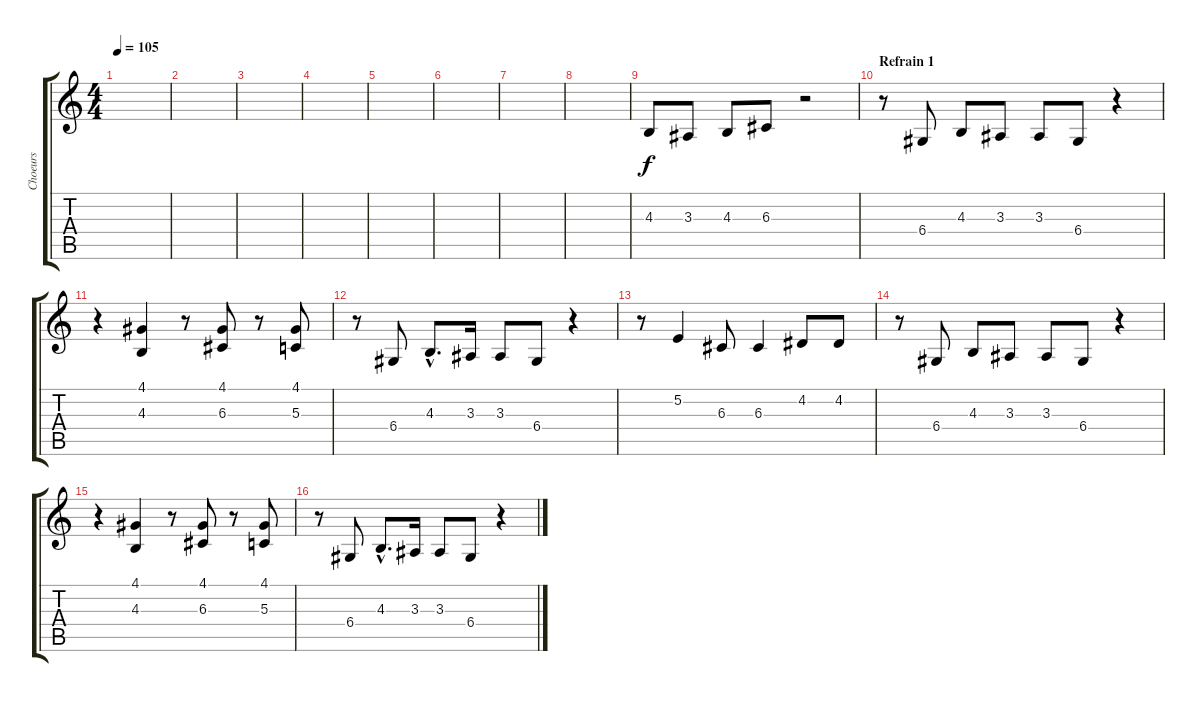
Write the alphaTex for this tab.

\track ("Choeurs" "Choeurs") {instrument voiceoohs}
\staff {score tabs}
\tuning (E4 B3 G3 D3 A2 E2) {hide}
\ts (4 4)
\tempo 105
\clef g2
\ks c
|
|
|
|
|
|
|
|
4.3.8{dy f} 3.3.8 4.3.8 6.3.8 r.2 |
\section ("" "Refrain 1")
r.8 6.4.8 4.3.8 3.3.8 3.3.8 6.4.8 r.4 |
r.4 (4.1 4.3).4 r.8 (4.1 6.3).8 r.8 (4.1 5.3).8 |
r.8 6.4.8 4.3{hac}.8{d} 3.3.16 3.3.8 6.4.8 r.4 |
r.8 5.2.4 6.3.8 6.3.4 4.2.8 4.2.8 |
r.8 6.4.8 4.3.8 3.3.8 3.3.8 6.4.8 r.4 |
r.4 (4.1 4.3).4 r.8 (4.1 6.3).8 r.8 (4.1 5.3).8 |
r.8 6.4.8 4.3{hac}.8{d} 3.3.16 3.3.8 6.4.8 r.4
